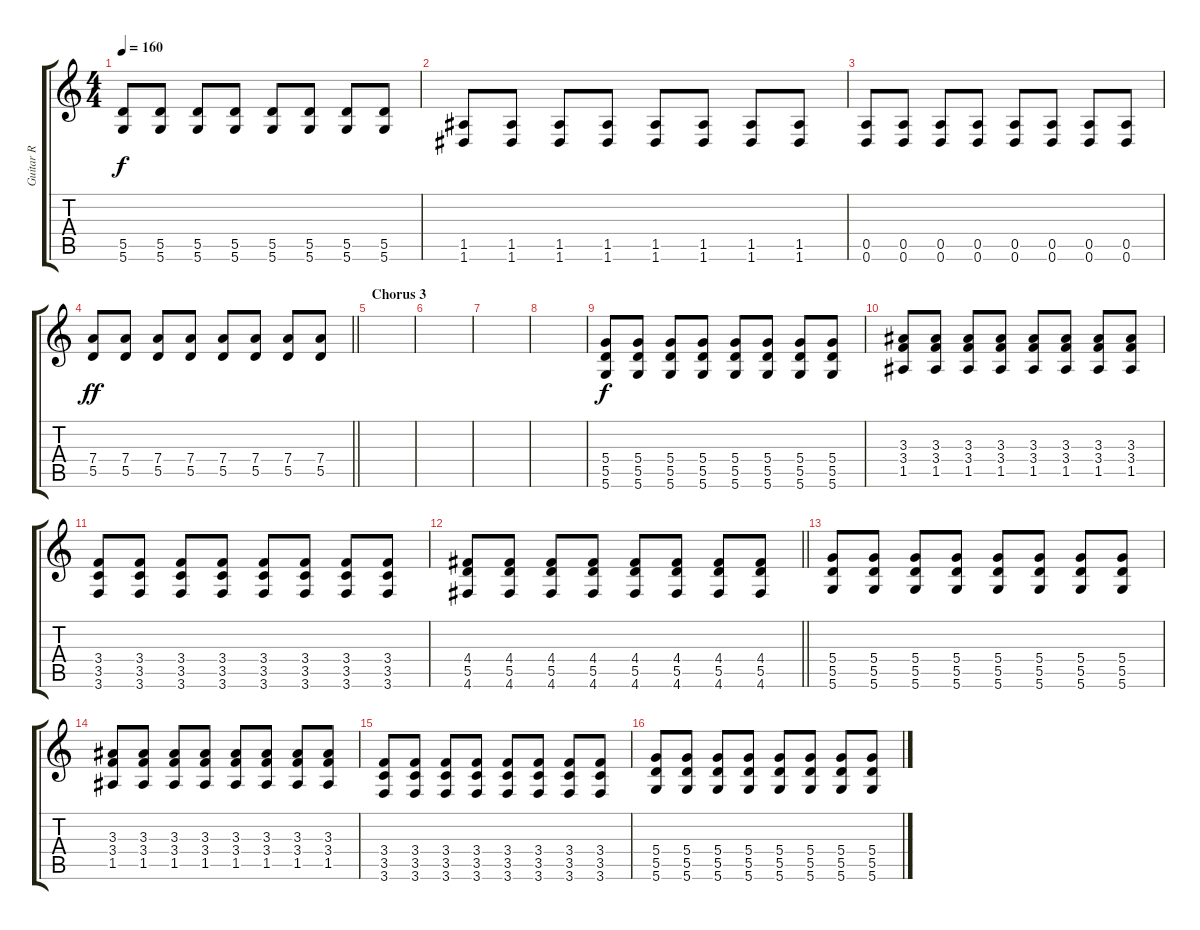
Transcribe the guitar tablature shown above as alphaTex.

\track ("Guitar R" "Guitar R") {instrument distortionguitar}
\staff {score tabs}
\tuning (E4 B3 G3 D3 A2 D2) {hide}
\ts (4 4)
\tempo 160
\clef g2
\ks c
(5.5 5.6).8{dy f} (5.5 5.6).8 (5.5 5.6).8 (5.5 5.6).8 (5.5 5.6).8 (5.5 5.6).8 (5.5 5.6).8 (5.5 5.6).8 |
(1.5 1.6).8 (1.5 1.6).8 (1.5 1.6).8 (1.5 1.6).8 (1.5 1.6).8 (1.5 1.6).8 (1.5 1.6).8 (1.5 1.6).8 |
(0.5 0.6).8 (0.5 0.6).8 (0.5 0.6).8 (0.5 0.6).8 (0.5 0.6).8 (0.5 0.6).8 (0.5 0.6).8 (0.5 0.6).8 |
\barLineRight lightlight
(7.4 5.5).8{dy ff} (7.4 5.5).8 (7.4 5.5).8 (7.4 5.5).8 (7.4 5.5).8 (7.4 5.5).8 (7.4 5.5).8 (7.4 5.5).8 |
\section ("" "Chorus 3")
|
|
|
|
(5.4 5.5 5.6).8{dy f} (5.4 5.5 5.6).8 (5.4 5.5 5.6).8 (5.4 5.5 5.6).8 (5.4 5.5 5.6).8 (5.4 5.5 5.6).8 (5.4 5.5 5.6).8 (5.4 5.5 5.6).8 |
(3.3 3.4 1.5).8 (3.3 3.4 1.5).8 (3.3 3.4 1.5).8 (3.3 3.4 1.5).8 (3.3 3.4 1.5).8 (3.3 3.4 1.5).8 (3.3 3.4 1.5).8 (3.3 3.4 1.5).8 |
(3.4 3.5 3.6).8 (3.4 3.5 3.6).8 (3.4 3.5 3.6).8 (3.4 3.5 3.6).8 (3.4 3.5 3.6).8 (3.4 3.5 3.6).8 (3.4 3.5 3.6).8 (3.4 3.5 3.6).8 |
\barLineRight lightlight
(4.4 5.5 4.6).8 (4.4 5.5 4.6).8 (4.4 5.5 4.6).8 (4.4 5.5 4.6).8 (4.4 5.5 4.6).8 (4.4 5.5 4.6).8 (4.4 5.5 4.6).8 (4.4 5.5 4.6).8 |
(5.4 5.5 5.6).8 (5.4 5.5 5.6).8 (5.4 5.5 5.6).8 (5.4 5.5 5.6).8 (5.4 5.5 5.6).8 (5.4 5.5 5.6).8 (5.4 5.5 5.6).8 (5.4 5.5 5.6).8 |
(3.3 3.4 1.5).8 (3.3 3.4 1.5).8 (3.3 3.4 1.5).8 (3.3 3.4 1.5).8 (3.3 3.4 1.5).8 (3.3 3.4 1.5).8 (3.3 3.4 1.5).8 (3.3 3.4 1.5).8 |
(3.4 3.5 3.6).8 (3.4 3.5 3.6).8 (3.4 3.5 3.6).8 (3.4 3.5 3.6).8 (3.4 3.5 3.6).8 (3.4 3.5 3.6).8 (3.4 3.5 3.6).8 (3.4 3.5 3.6).8 |
(5.4 5.5 5.6).8 (5.4 5.5 5.6).8 (5.4 5.5 5.6).8 (5.4 5.5 5.6).8 (5.4 5.5 5.6).8 (5.4 5.5 5.6).8 (5.4 5.5 5.6).8 (5.4 5.5 5.6).8
